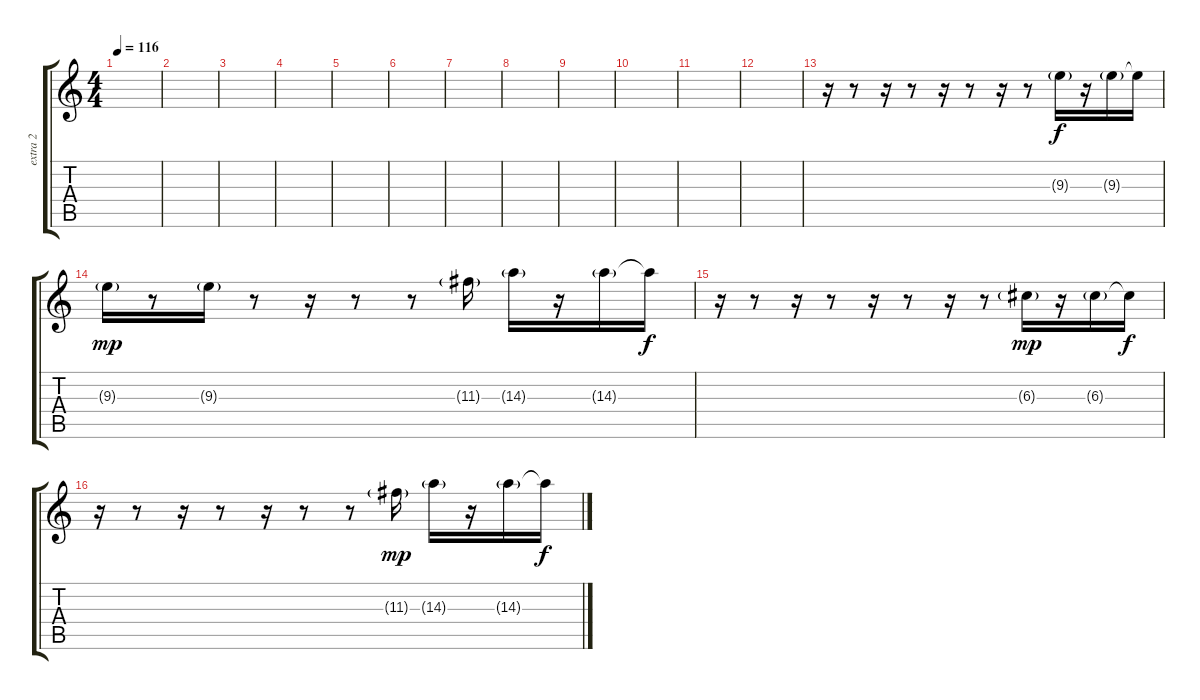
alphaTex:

\track ("extra 2" "extra 2") {instrument electricguitarjazz}
\staff {score tabs}
\tuning (E4 B3 G3 D3 A2 E2) {hide}
\ts (4 4)
\tempo 116
\clef g2
\ks c
|
|
|
|
|
|
|
|
|
|
|
|
r.16 r.8 r.16 r.8 r.16 r.8 r.16 r.8 9.3{g}.16 r.16 9.3{g}.16 9.3{t}.16{dy f} |
9.3{g}.16{dy mp} r.8 9.3{g}.16 r.8 r.16 r.8 r.8 11.3{g}.16 14.3{g}.16 r.16 14.3{g}.16 14.3{t}.16{dy f} |
r.16 r.8 r.16 r.8 r.16 r.8 r.16 r.8 6.3{g}.16{dy mp} r.16 6.3{g}.16 6.3{t}.16{dy f} |
r.16 r.8 r.16 r.8 r.16 r.8 r.8 11.3{g}.16{dy mp} 14.3{g}.16 r.16 14.3{g}.16 14.3{t}.16{dy f}
